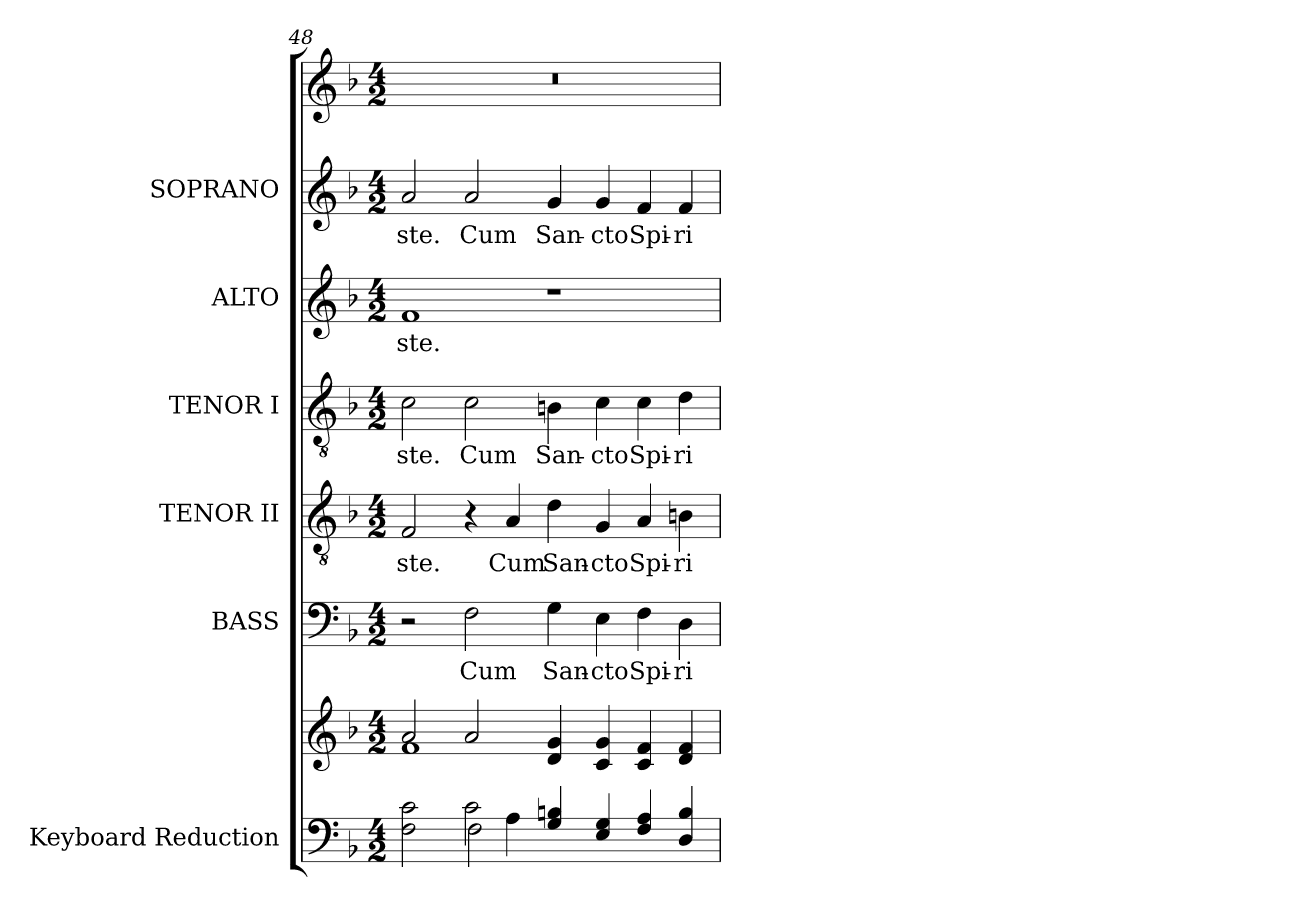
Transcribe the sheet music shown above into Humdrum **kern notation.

**kern	**kern	**kern	**text	**kern	**text	**kern	**text	**kern	**text	**kern	**text	**kern
*part7	*part7	*part6	*part6	*part5	*part5	*part4	*part4	*part3	*part3	*part2	*part2	*part1
*staff8	*staff7	*staff6	*staff6	*staff5	*staff5	*staff4	*staff4	*staff3	*staff3	*staff2	*staff2	*staff1
*I"Keyboard Reduction	*	*I"BASS	*	*I"TENOR II	*	*I"TENOR I	*	*I"ALTO	*	*I"SOPRANO	*	*
*I'Reduc.	*	*I'B.	*	*I'T. II	*	*I'T. I	*	*I'A.	*	*I'S.	*	*
*clefF4	*clefG2	*clefF4	*	*clefGv2	*	*clefGv2	*	*clefG2	*	*clefG2	*	*clefG2
*	*	*	*	*ITrd7c12	*	*ITrd7c12	*	*	*	*	*	*
*k[b-]	*k[b-]	*k[b-]	*	*k[b-]	*	*k[b-]	*	*k[b-]	*	*k[b-]	*	*k[b-]
*F:	*F:	*F:	*	*F:	*	*F:	*	*F:	*	*F:	*	*F:
*M4/2	*M4/2	*M4/2	*	*M4/2	*	*M4/2	*	*M4/2	*	*M4/2	*	*M4/2
=48	=48	=48	=48	=48	=48	=48	=48	=48	=48	=48	=48	=48
*^	*^	*	*	*	*	*	*	*	*	*	*	*
*	*^	*	*	*	*	*	*	*	*	*	*	*	*	*
!	!	!	!	!	!	!	!	!LO:LY:b:color=#000000	!	!	!	!	!	!	!
!	!	!	!	!	!	!	!	!	!	!LO:LY:b:color=#000000	!	!	!	!	!
!	!	!	!	!	!	!	!	!	!	!	!	!LO:LY:b:color=#000000	!	!	!
!	!	!	!	!	!	!	!	!	!	!	!	!	!	!LO:LY:b:color=#000000	!LO:N:vis=1
2Fi\ 2ci	2ryy	2ryy	2ai/	1fi	2r	.	2FFi/	-ste.	2Ci\	-ste.	1fi	-ste.	2ai/	-ste.	0r
!	!	!	!	!	!	!LO:LY:b:color=#000000	!	!	!	!	!	!	!	!	!
!	!	!	!	!	!	!	!	!	!	!LO:LY:b:color=#000000	!	!	!	!	!
!	!	!	!	!	!	!	!	!	!	!	!	!	!	!LO:LY:b:color=#000000	!
2ci\	4ryy	2Fi\	2ai/	.	2Fi\	Cum	4r	.	2Ci\	Cum	.	.	2ai/	Cum	.
!	!	!	!	!	!	!	!	!LO:LY:b:color=#000000	!	!	!	!	!	!	!
.	4Ai\	.	.	.	.	.	4AAi/	Cum	.	.	.	.	.	.	.
!	!	!	!	!	!	!LO:LY:b:color=#000000	!	!	!	!	!	!	!	!	!
!	!	!	!	!	!	!	!	!LO:LY:b:color=#000000	!	!	!	!	!	!	!
!	!	!	!	!	!	!	!	!	!	!LO:LY:b:color=#000000	!	!	!	!	!
!	!	!	!	!	!	!	!	!	!	!	!	!	!	!LO:LY:b:color=#000000	!
4Gi/ 4Bni	1ryy	1ryy	4di/ 4gi	1ryy	4Gi\	San-	4Di\	San-	4BBni\	San-	1r	.	4gi/	San-	.
!	!	!	!	!	!	!LO:LY:b:color=#000000	!	!	!	!	!	!	!	!	!
!	!	!	!	!	!	!	!	!LO:LY:b:color=#000000	!	!	!	!	!	!	!
!	!	!	!	!	!	!	!	!	!	!LO:LY:b:color=#000000	!	!	!	!	!
!	!	!	!	!	!	!	!	!	!	!	!	!	!	!LO:LY:b:color=#000000	!
4Ei/ 4Gi	.	.	4ci/ 4gi	.	4Ei\	-cto	4GGi/	-cto	4Ci\	-cto	.	.	4gi/	-cto	.
!	!	!	!	!	!	!LO:LY:b:color=#000000	!	!	!	!	!	!	!	!	!
!	!	!	!	!	!	!	!	!LO:LY:b:color=#000000	!	!	!	!	!	!	!
!	!	!	!	!	!	!	!	!	!	!LO:LY:b:color=#000000	!	!	!	!	!
!	!	!	!	!	!	!	!	!	!	!	!	!	!	!LO:LY:b:color=#000000	!
4Fi/ 4Ai	.	.	4ci/ 4fi	.	4Fi\	Spi-	4AAi/	Spi-	4Ci\	Spi-	.	.	4fi/	Spi-	.
!	!	!	!	!	!	!LO:LY:b:color=#000000	!	!	!	!	!	!	!	!	!
!	!	!	!	!	!	!	!	!LO:LY:b:color=#000000	!	!	!	!	!	!	!
!	!	!	!	!	!	!	!	!	!	!LO:LY:b:color=#000000	!	!	!	!	!
!	!	!	!	!	!	!	!	!	!	!	!	!	!	!LO:LY:b:color=#000000	!
4Di/ 4Bi	.	.	4di/ 4fi	.	4Di\	-ri-	4BBni\	-ri-	4Di\	-ri-	.	.	4fi/	-ri-	.
*v	*v	*v	*	*	*	*	*	*	*	*	*	*	*	*	*
*	*v	*v	*	*	*	*	*	*	*	*	*	*	*
=	=	=	=	=	=	=	=	=	=	=	=	=
*-	*-	*-	*-	*-	*-	*-	*-	*-	*-	*-	*-	*-
